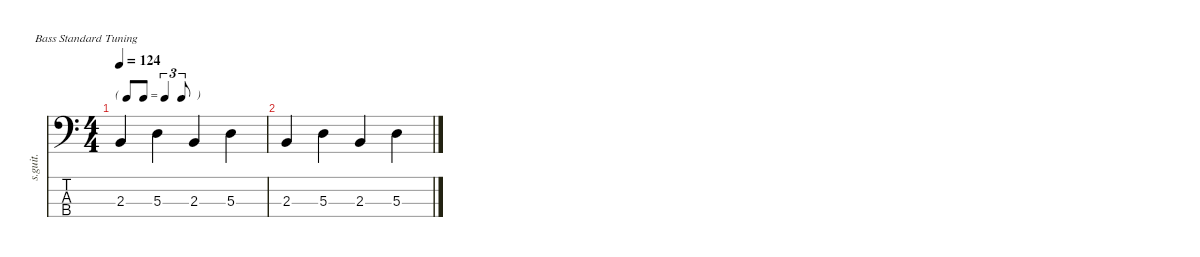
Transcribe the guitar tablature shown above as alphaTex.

\defaultSystemsLayout 4
\hideDynamics
\bracketExtendMode nobrackets
\track ("Roger Waters | Fender Precision | Bass" "s.guit.") {instrument electricbasspick}
\staff {score tabs}
\tuning (G2 D2 A1 E1)
\ts (4 4)
\tf triplet8th
\tempo 124
\clef f4
\ks c
2.3.4{dy f} 5.3.4 2.3.4 5.3.4 |
2.3.4 5.3.4 2.3.4 5.3.4
